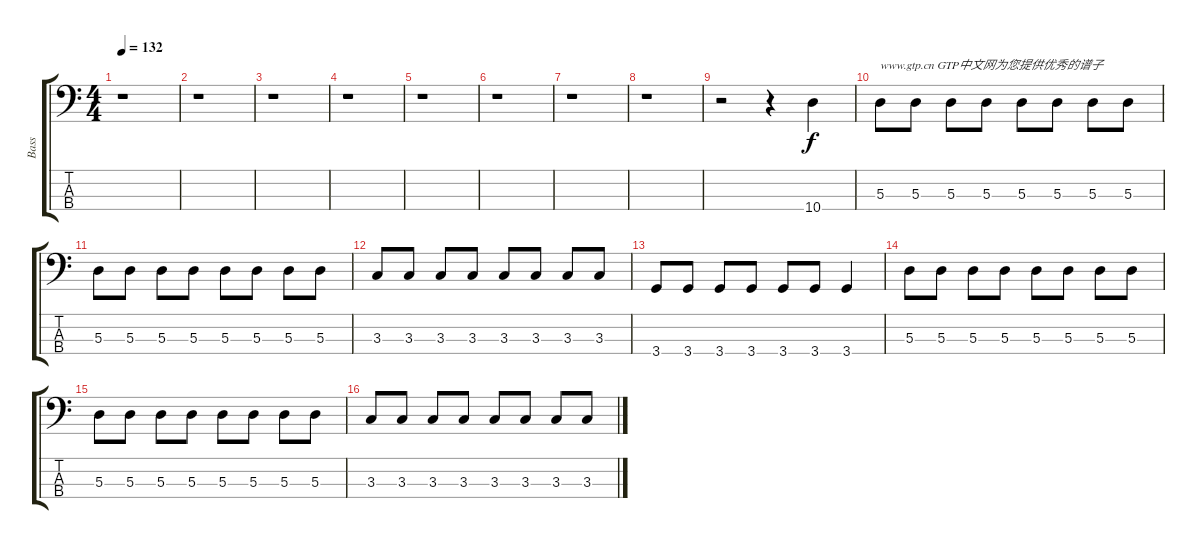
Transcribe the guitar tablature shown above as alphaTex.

\track ("Bass" "Bass") {instrument electricbasspick}
\staff {score tabs}
\tuning (G2 D2 A1 E1) {hide}
\ts (4 4)
\tempo 132
\clef f4
\ks c
r.1{dy f instrument electricbasspick} |
r.1 |
r.1 |
r.1 |
r.1 |
r.1 |
r.1 |
r.1 |
r.2 r.4 10.4.4 |
5.3.8{txt "www.gtp.cn GTP中文网为您提供优秀的谱子"} 5.3.8 5.3.8 5.3.8 5.3.8 5.3.8 5.3.8 5.3.8 |
5.3.8 5.3.8 5.3.8 5.3.8 5.3.8 5.3.8 5.3.8 5.3.8 |
3.3.8 3.3.8 3.3.8 3.3.8 3.3.8 3.3.8 3.3.8 3.3.8 |
3.4.8 3.4.8 3.4.8 3.4.8 3.4.8 3.4.8 3.4.4 |
5.3.8 5.3.8 5.3.8 5.3.8 5.3.8 5.3.8 5.3.8 5.3.8 |
5.3.8 5.3.8 5.3.8 5.3.8 5.3.8 5.3.8 5.3.8 5.3.8 |
3.3.8 3.3.8 3.3.8 3.3.8 3.3.8 3.3.8 3.3.8 3.3.8
